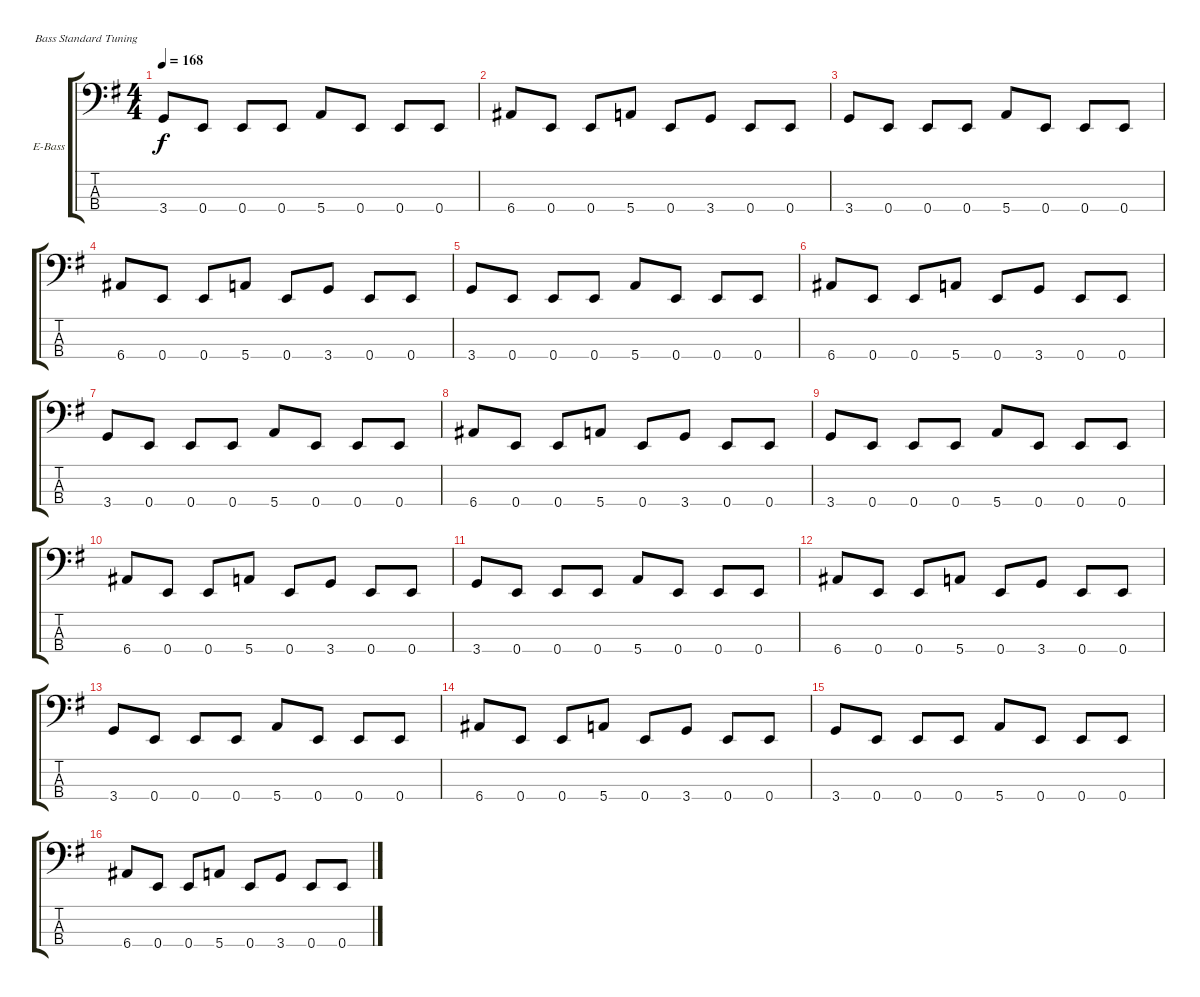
\defaultSystemsLayout 4
\bracketExtendMode groupsimilarinstruments
\firstSystemTrackNameOrientation horizontal
\otherSystemsTrackNameOrientation horizontal
\track ("Electric Bass" "E-Bass") {instrument electricbassfinger}
\staff {score tabs}
\tuning (G2 D2 A1 E1)
\ts (4 4)
\tempo 168
\clef f4
\ks eminor
3.4.8{dy f} 0.4.8 0.4.8 0.4.8 5.4.8 0.4.8 0.4.8 0.4.8 |
6.4.8 0.4.8 0.4.8 5.4.8 0.4.8 3.4.8 0.4.8 0.4.8 |
3.4.8 0.4.8 0.4.8 0.4.8 5.4.8 0.4.8 0.4.8 0.4.8 |
6.4.8 0.4.8 0.4.8 5.4.8 0.4.8 3.4.8 0.4.8 0.4.8 |
3.4.8 0.4.8 0.4.8 0.4.8 5.4.8 0.4.8 0.4.8 0.4.8 |
6.4.8 0.4.8 0.4.8 5.4.8 0.4.8 3.4.8 0.4.8 0.4.8 |
3.4.8 0.4.8 0.4.8 0.4.8 5.4.8 0.4.8 0.4.8 0.4.8 |
6.4.8 0.4.8 0.4.8 5.4.8 0.4.8 3.4.8 0.4.8 0.4.8 |
3.4.8 0.4.8 0.4.8 0.4.8 5.4.8 0.4.8 0.4.8 0.4.8 |
6.4.8 0.4.8 0.4.8 5.4.8 0.4.8 3.4.8 0.4.8 0.4.8 |
3.4.8 0.4.8 0.4.8 0.4.8 5.4.8 0.4.8 0.4.8 0.4.8 |
6.4.8 0.4.8 0.4.8 5.4.8 0.4.8 3.4.8 0.4.8 0.4.8 |
3.4.8 0.4.8 0.4.8 0.4.8 5.4.8 0.4.8 0.4.8 0.4.8 |
6.4.8 0.4.8 0.4.8 5.4.8 0.4.8 3.4.8 0.4.8 0.4.8 |
3.4.8 0.4.8 0.4.8 0.4.8 5.4.8 0.4.8 0.4.8 0.4.8 |
6.4.8 0.4.8 0.4.8 5.4.8 0.4.8 3.4.8 0.4.8 0.4.8
